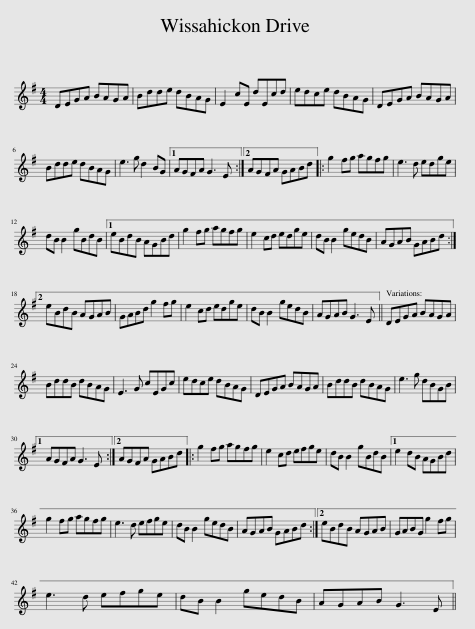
X:1
L:1/8
M:4/4
I:linebreak $
K:G
V:1 treble
V:1
 DEGA BAGA | Bdde dBAG | E2 cE dEcd | edce dBAG | DEGA BAGA |$ %5
 Bdde dBAG | e3 g d2 BG |1 AGFA G3 E :|2 AGFA GABd |: g2 fg agfg | %10
 e3 d edge |$ dB B2 gBdB |1 eBdB AGBd | g2 fg agfg | e2 cd edge | %15
 dB B2 gedB | AGAB GABd :|2$ eBdB AGAB | GABd g2 fg | e2 cd edge | %20
 dB B2 gedB | AGAB G3 E || DEGA BAGA |$ BddB dBAG | E3 G cEGc | %25
 edce dBAG | DEGA BAGA | BddB dBAG | e3 g dBGB |1$ AGFA G3 E :|2 %30
 AGFA GABd |: g2 fg agfg | e2 cd efge | dB B2 gBdB |1 e2 dB AGBd |$ %35
 g2 fg agfg | e3 d efge | dB B2 gedB | AGAB GABd :|2 eBdB AGAB | %40
 GABG g2 fg |$ e3 d efge | dB B2 gedB | AGAB G3 E || %44
